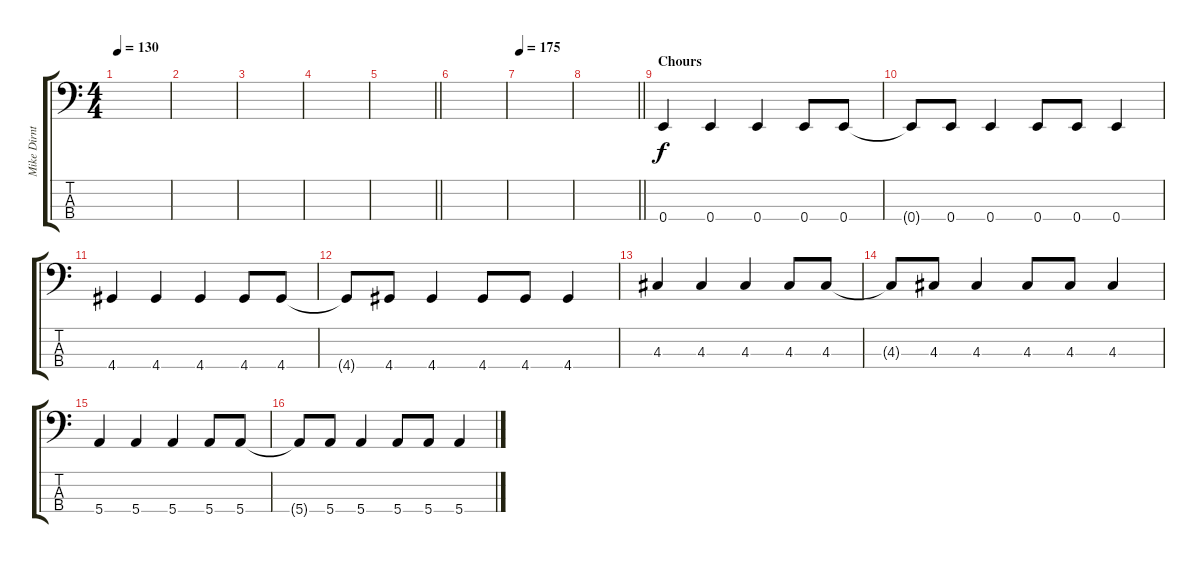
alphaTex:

\track ("Mike Dirnt - Bass" "Mike Dirnt") {instrument electricbassfinger}
\staff {score tabs}
\tuning (G2 D2 A1 E1) {hide}
\ts (4 4)
\tempo 130
\clef f4
\ks c
|
|
|
|
\barLineRight lightlight
|
|
\tempo 175
|
\barLineRight lightlight
|
\section ("" "Chours")
0.4.4 0.4.4 0.4.4 0.4.8 0.4.8 |
0.4{t}.8 0.4.8 0.4.4 0.4.8 0.4.8 0.4.4 |
4.4.4 4.4.4 4.4.4 4.4.8 4.4.8 |
4.4{t}.8 4.4.8 4.4.4 4.4.8 4.4.8 4.4.4 |
4.3.4 4.3.4 4.3.4 4.3.8 4.3.8 |
4.3{t}.8 4.3.8 4.3.4 4.3.8 4.3.8 4.3.4 |
5.4.4 5.4.4 5.4.4 5.4.8 5.4.8 |
5.4{t}.8 5.4.8 5.4.4 5.4.8 5.4.8 5.4.4
